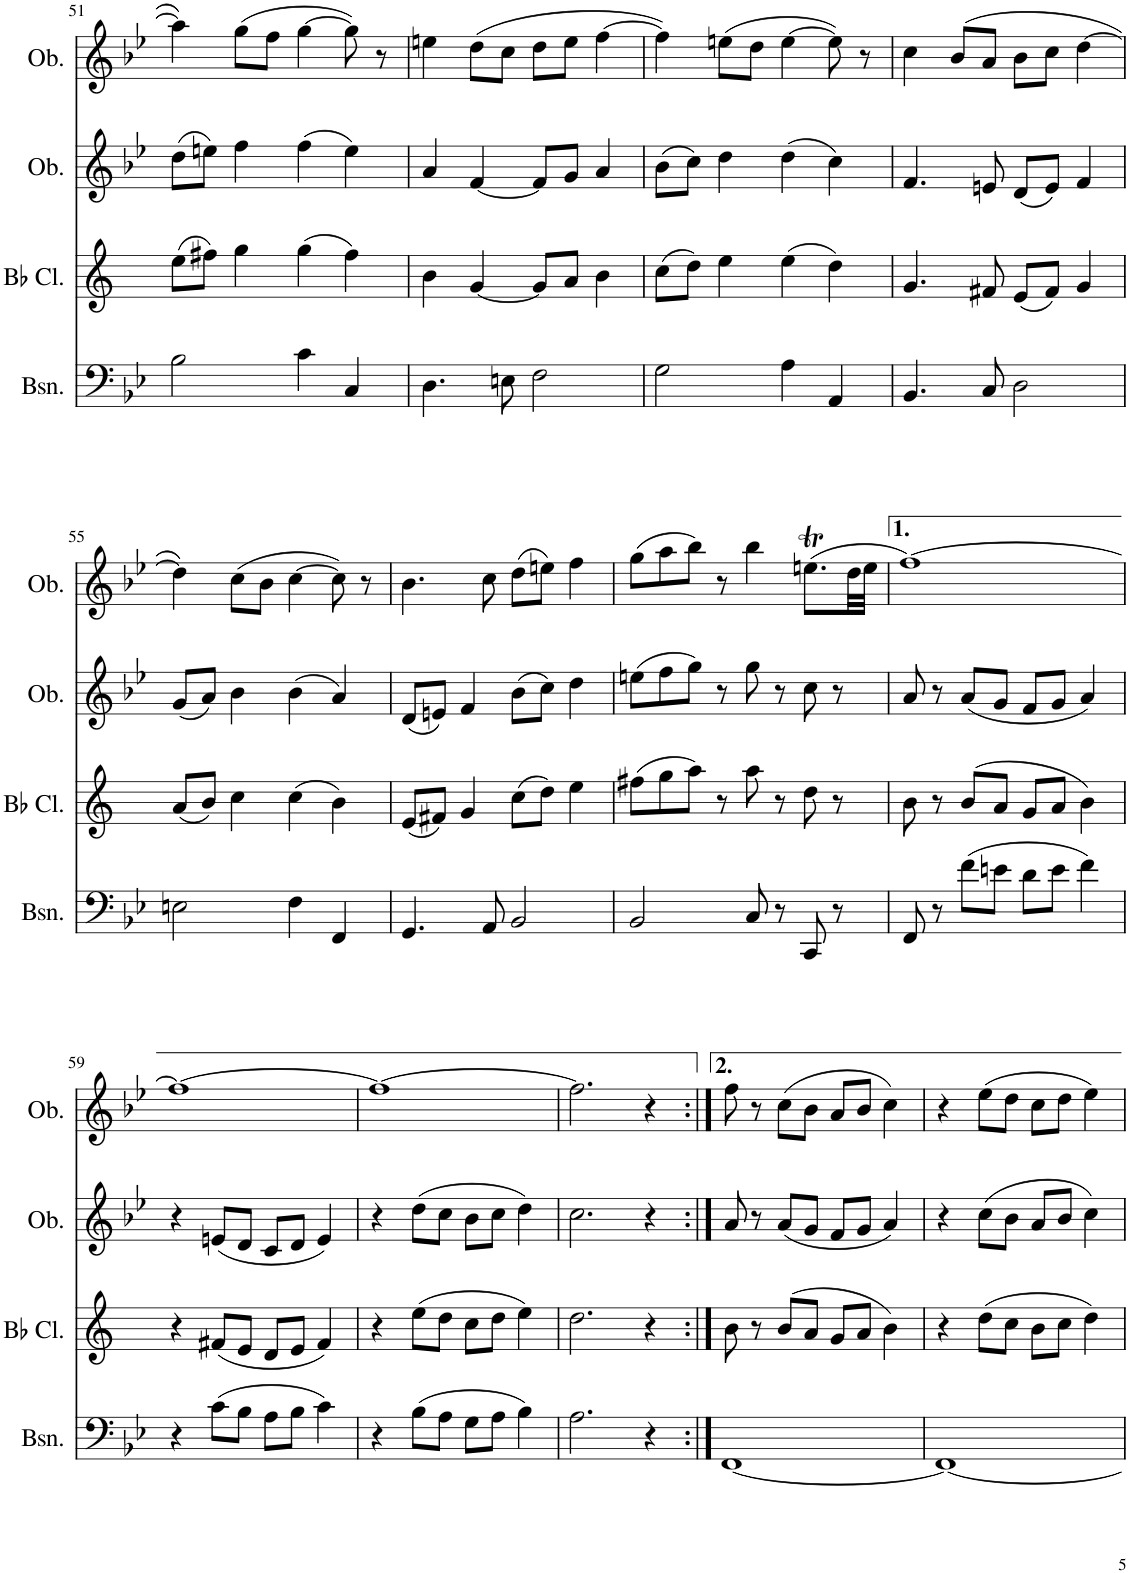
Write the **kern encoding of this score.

**kern	**kern	**kern	**kern
*part4	*part3	*part2	*part1
*staff4	*staff3	*staff2	*staff1
*I"Bassoon	*I"Bb Clarinet	*I"Oboe	*I"Oboe
*I'Bsn.	*I'Bb Cl.	*I'Ob.	*I'Ob.
!!LO:PB:g=z
*clefF4	*clefG2	*clefG2	*clefG2
*	*Trd1c2	*	*
*k[b-e-]	*k[]	*k[b-e-]	*k[b-e-]
*M4/4	*M4/4	*M4/4	*M4/4
=51	=51	=51	=51
2B-\	(8ee\L	(8dd\L	4aa\]
.	8ff#X\J)	8een\J)	.
.	4gg\	4ff\	(8gg\L
.	.	.	8ff\J
4c\	(4gg\	(4ff\	[4gg\
4C/	4ff#\)	4ee\)	8gg\])
.	.	.	8r
=52	=52	=52	=52
4.D\	4b\	4a/	4een\
.	[4g/	[4f/	(8dd\L
8En\	.	.	8cc\J
2F\	8g/L]	8f/L]	8dd\L
.	8a/J	8g/J	8ee\J
.	4b\	4a/	[4ff\
=53	=53	=53	=53
2G\	(8cc\L	(8b-\L	4ff\])
.	8dd\J)	8cc\J)	.
.	4ee\	4dd\	(8een\L
.	.	.	8dd\J
4A\	(4ee\	(4dd\	[4ee\
4AA/	4dd\)	4cc\)	8ee\])
.	.	.	8r
=54	=54	=54	=54
4.BB-/	4.g/	4.f/	4cc\
.	.	.	(8b-/L
8C/	8f#X/	8en/	8a/J
2D\	(8e/L	(8d/L	8b-\L
.	8f#/J)	8e/J)	8cc\J
.	4g/	4f/	[4dd\
!!LO:LB:g=z
=55	=55	=55	=55
2En\	(8a/L	(8g/L	4dd\])
.	8b/J)	8a/J)	.
.	4cc\	4b-\	(8cc\L
.	.	.	8b-\J
4F\	(4cc\	(4b-\	[4cc\
4FF/	4b\)	4a/)	8cc\])
.	.	.	8r
=56	=56	=56	=56
4.GG/	(8e/L	(8d/L	4.b-\
.	8f#X/J)	8en/J)	.
.	4g/	4f/	.
8AA/	.	.	8cc\
2BB-/	(8cc\L	(8b-\L	(8dd\L
.	8dd\J)	8cc\J)	8een\J)
.	4ee\	4dd\	4ff\
=57	=57	=57	=57
2BB-/	(8ff#X\L	(8een\L	(8gg\L
.	8gg\	8ff\	8aa\
.	8aa\J)	8gg\J)	8bb-\J)
.	8r	8r	8r
8C/	8aa\	8gg\	4bb-\
8r	8r	8r	.
8CC/	8dd\	8cc\	(8.eent\L
8r	8r	8r	.
.	.	.	32dd\LL
.	.	.	32ee\JJJ
=58	=58	=58	=58
8FF/	8b\	8a/	[1ff)
8r	8r	8r	.
(8f\L	(8b/L	(8a/L	.
8en\J	8a/J	8g/J	.
8d\L	8g/L	8f/L	.
8e\J	8a/J	8g/J	.
4f\)	4b\)	4a/)	.
!!LO:LB:g=z
=59	=59	=59	=59
4r	4r	4r	1ff_
(8c\L	(8f#X/L	(8en/L	.
8B-\J	8e/J	8d/J	.
8A\L	8d/L	8c/L	.
8B-\J	8e/J	8d/J	.
4c\)	4f#/)	4e/)	.
=60	=60	=60	=60
4r	4r	4r	1ff_
(8B-\L	(8ee\L	(8dd\L	.
8A\J	8dd\J	8cc\J	.
8G\L	8cc\L	8b-\L	.
8A\J	8dd\J	8cc\J	.
4B-\)	4ee\)	4dd\)	.
=61	=61	=61	=61
2.A\	2.dd\	2.cc\	2.ff\]
4r	4r	4r	4r
=62:|!	=62:|!	=62:|!	=62:|!
[1FF	8b\	8a/	8ff\
.	8r	8r	8r
.	(8b/L	(8a/L	(8cc\L
.	8a/J	8g/J	8b-\J
.	8g/L	8f/L	8a/L
.	8a/J	8g/J	8b-/J
.	4b\)	4a/)	4cc\)
=63	=63	=63	=63
1FF_	4r	4r	4r
.	(8dd\L	(8cc\L	(8ee-\L
.	8cc\J	8b-\J	8dd\J
.	8b\L	8a/L	8cc\L
.	8cc\J	8b-/J	8dd\J
.	4dd\)	4cc\)	4ee-\)
=	=	=	=
*-	*-	*-	*-
